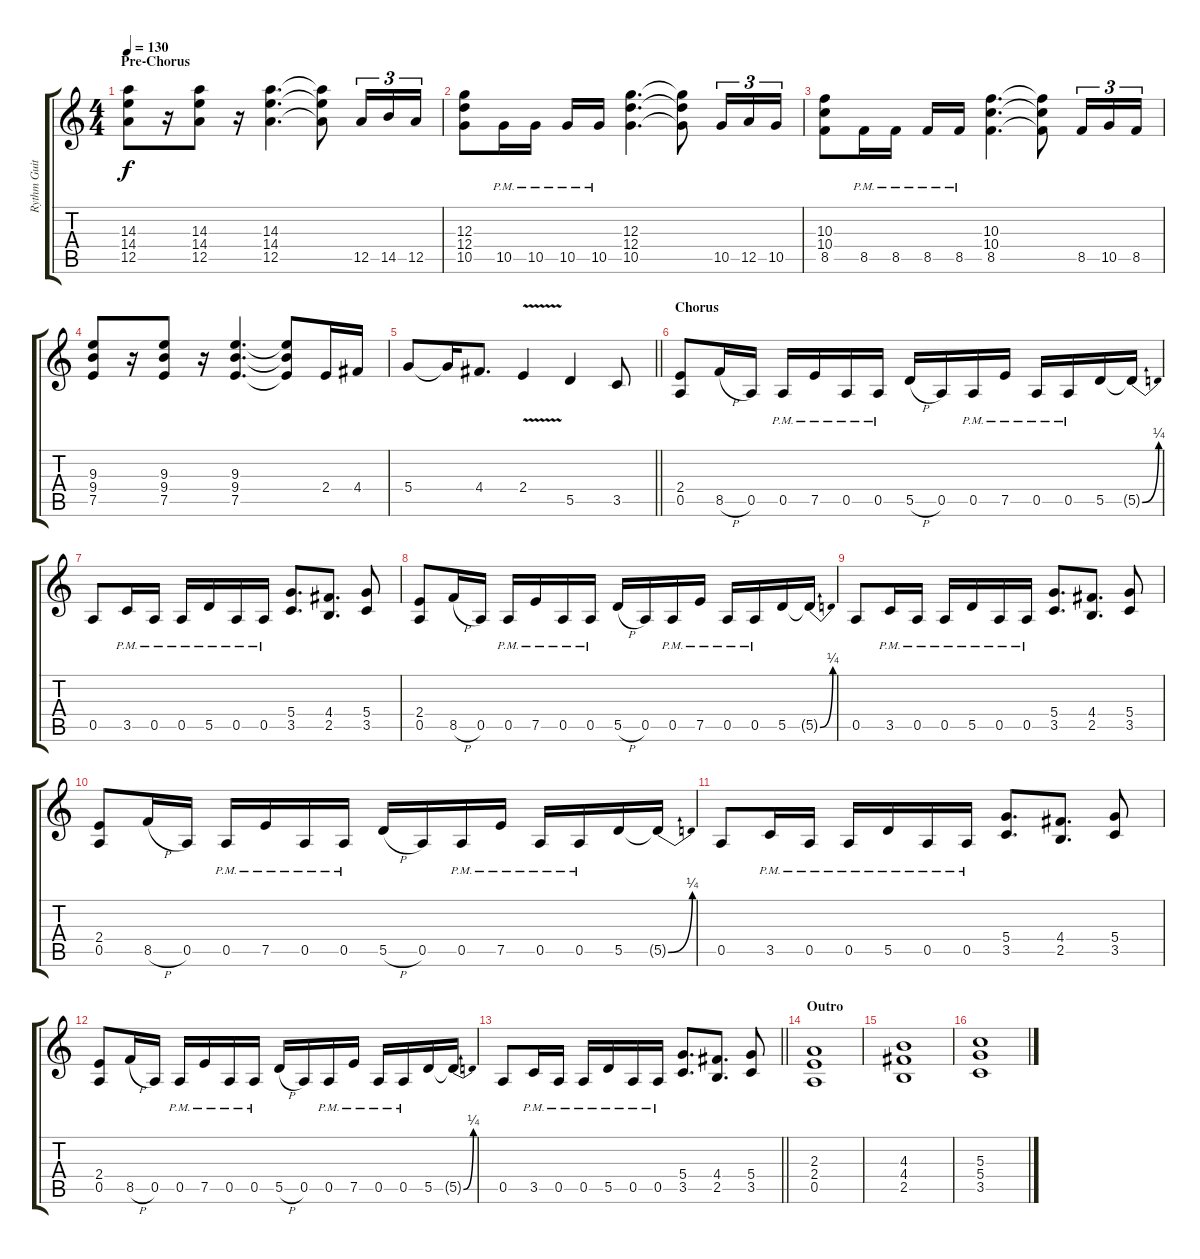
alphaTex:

\track ("Rythm Guitar" "Rythm Guit") {instrument distortionguitar}
\staff {score tabs}
\tuning (E4 B3 G3 D3 A2 E2) {hide}
\ts (4 4)
\section ("" "Pre-Chorus")
\tempo 130
\clef g2
\ks c
(14.3 14.4 12.5).8{dy f} r.16 (14.3 14.4 12.5).8 r.16 (14.3 14.4 12.5).4{d} (14.3{t} 14.4{t} 12.5{t}).8 12.5.16{tu (3 2)} 14.5.16{tu (3 2)} 12.5.16{tu (3 2)} |
(12.3 12.4 10.5).8 10.5{pm}.16 10.5{pm}.16 10.5{pm}.16 10.5{pm}.16 (12.3 12.4 10.5).4{d} (12.3{t} 12.4{t} 10.5{t}).8 10.5.16{tu (3 2)} 12.5.16{tu (3 2)} 10.5.16{tu (3 2)} |
(10.3 10.4 8.5).8 8.5{pm}.16 8.5{pm}.16 8.5{pm}.16 8.5{pm}.16 (10.3 10.4 8.5).4{d} (10.3{t} 10.4{t} 8.5{t}).8 8.5.16{tu (3 2)} 10.5.16{tu (3 2)} 8.5.16{tu (3 2)} |
(9.3 9.4 7.5).8 r.16 (9.3 9.4 7.5).8 r.16 (9.3 9.4 7.5).4{d} (9.3{t} 9.4{t} 7.5{t}).8 2.4.16 4.4.16 |
\barLineRight lightlight
5.4.8 5.4{t}.16 4.4.8{d} 2.4{v}.4 5.5.4 3.5.8 |
\section ("" "Chorus")
(2.4 0.5).8 8.5{h}.16 0.5.16 0.5{pm}.16 7.5{pm}.16 0.5{pm}.16 0.5{pm}.16 5.5{h}.16 0.5.16 0.5{pm}.16 7.5{pm}.16 0.5{pm}.16 0.5{pm}.16 5.5.16 5.5{be (bend 0 0 60 1) t}.16 |
0.5.8 3.5{pm}.16 0.5{pm}.16 0.5{pm}.16 5.5{pm}.16 0.5{pm}.16 0.5{pm}.16 (5.4 3.5).8{d} (4.4 2.5).8{d} (5.4 3.5).8 |
(2.4 0.5).8 8.5{h}.16 0.5.16 0.5{pm}.16 7.5{pm}.16 0.5{pm}.16 0.5{pm}.16 5.5{h}.16 0.5.16 0.5{pm}.16 7.5{pm}.16 0.5{pm}.16 0.5{pm}.16 5.5.16 5.5{be (bend 0 0 60 1) t}.16 |
0.5.8 3.5{pm}.16 0.5{pm}.16 0.5{pm}.16 5.5{pm}.16 0.5{pm}.16 0.5{pm}.16 (5.4 3.5).8{d} (4.4 2.5).8{d} (5.4 3.5).8 |
(2.4 0.5).8 8.5{h}.16 0.5.16 0.5{pm}.16 7.5{pm}.16 0.5{pm}.16 0.5{pm}.16 5.5{h}.16 0.5.16 0.5{pm}.16 7.5{pm}.16 0.5{pm}.16 0.5{pm}.16 5.5.16 5.5{be (bend 0 0 60 1) t}.16 |
0.5.8 3.5{pm}.16 0.5{pm}.16 0.5{pm}.16 5.5{pm}.16 0.5{pm}.16 0.5{pm}.16 (5.4 3.5).8{d} (4.4 2.5).8{d} (5.4 3.5).8 |
(2.4 0.5).8 8.5{h}.16 0.5.16 0.5{pm}.16 7.5{pm}.16 0.5{pm}.16 0.5{pm}.16 5.5{h}.16 0.5.16 0.5{pm}.16 7.5{pm}.16 0.5{pm}.16 0.5{pm}.16 5.5.16 5.5{be (bend 0 0 60 1) t}.16 |
\barLineRight lightlight
0.5.8 3.5{pm}.16 0.5{pm}.16 0.5{pm}.16 5.5{pm}.16 0.5{pm}.16 0.5{pm}.16 (5.4 3.5).8{d} (4.4 2.5).8{d} (5.4 3.5).8 |
\section ("" "Outro")
(2.3 2.4 0.5).1 |
(4.3 4.4 2.5).1 |
(5.3 5.4 3.5).1
